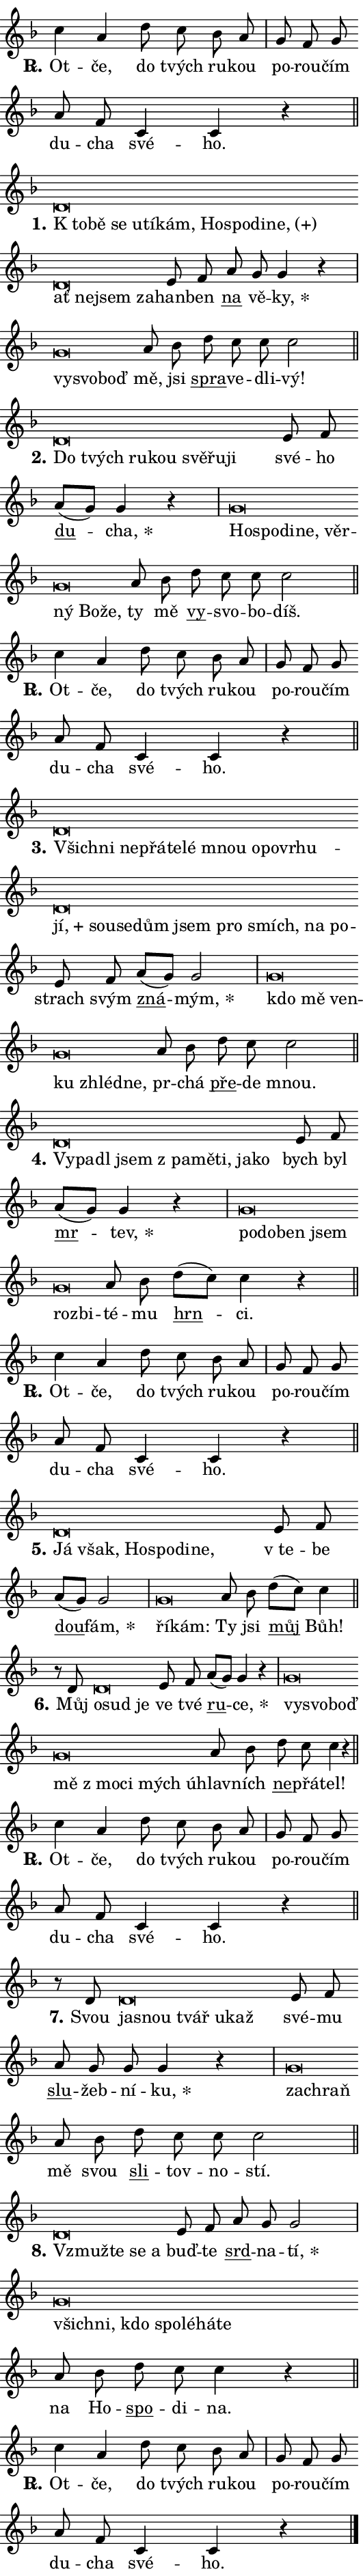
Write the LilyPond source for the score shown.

\version "2.24.0"
\header { tagline = "" }
\paper {
  indent = 0\cm
  top-margin = 0\cm
  right-margin = 0.13\cm % to fit lyric hyphens
  bottom-margin = 0\cm
  left-margin = 0\cm
  paper-width = 9\cm
  page-breaking = #ly:one-page-breaking
  system-system-spacing.basic-distance = #11
  score-system-spacing.basic-distance = #11
  ragged-last = ##f
}


%% Author: Thomas Morley
%% https://lists.gnu.org/archive/html/lilypond-user/2020-05/msg00002.html
#(define (line-position grob)
"Returns position of @var[grob} in current system:
   @code{'start}, if at first time-step
   @code{'end}, if at last time-step
   @code{'middle} otherwise
"
  (let* ((col (ly:item-get-column grob))
         (ln (ly:grob-object col 'left-neighbor))
         (rn (ly:grob-object col 'right-neighbor))
         (col-to-check-left (if (ly:grob? ln) ln col))
         (col-to-check-right (if (ly:grob? rn) rn col))
         (break-dir-left
           (and
             (ly:grob-property col-to-check-left 'non-musical #f)
             (ly:item-break-dir col-to-check-left)))
         (break-dir-right
           (and
             (ly:grob-property col-to-check-right 'non-musical #f)
             (ly:item-break-dir col-to-check-right))))
        (cond ((eqv? 1 break-dir-left) 'start)
              ((eqv? -1 break-dir-right) 'end)
              (else 'middle))))

#(define (tranparent-at-line-position vctor)
  (lambda (grob)
  "Relying on @code{line-position} select the relevant enry from @var{vctor}.
Used to determine transparency,"
    (case (line-position grob)
      ((end) (not (vector-ref vctor 0)))
      ((middle) (not (vector-ref vctor 1)))
      ((start) (not (vector-ref vctor 2))))))

noteHeadBreakVisibility =
#(define-music-function (break-visibility)(vector?)
"Makes @code{NoteHead}s transparent relying on @var{break-visibility}"
#{
  \override NoteHead.transparent =
    #(tranparent-at-line-position break-visibility)
#})

#(define delete-ledgers-for-transparent-note-heads
  (lambda (grob)
    "Reads whether a @code{NoteHead} is transparent.
If so this @code{NoteHead} is removed from @code{'note-heads} from
@var{grob}, which is supposed to be @code{LedgerLineSpanner}.
As a result ledgers are not printed for this @code{NoteHead}"
    (let* ((nhds-array (ly:grob-object grob 'note-heads))
           (nhds-list
             (if (ly:grob-array? nhds-array)
                 (ly:grob-array->list nhds-array)
                 '()))
           ;; Relies on the transparent-property being done before
           ;; Staff.LedgerLineSpanner.after-line-breaking is executed.
           ;; This is fragile ...
           (to-keep
             (remove
               (lambda (nhd)
                 (ly:grob-property nhd 'transparent #f))
               nhds-list)))
      ;; TODO find a better method to iterate over grob-arrays, similiar
      ;; to filter/remove etc for lists
      ;; For now rebuilt from scratch
      (set! (ly:grob-object grob 'note-heads)  '())
      (for-each
        (lambda (nhd)
          (ly:pointer-group-interface::add-grob grob 'note-heads nhd))
        to-keep))))

squashNotes = {
  \override NoteHead.X-extent = #'(-0.2 . 0.2)
  \override NoteHead.Y-extent = #'(-0.75 . 0)
  \override NoteHead.stencil =
    #(lambda (grob)
       (let ((pos (ly:grob-property grob 'staff-position)))
         (begin
           (if (< pos -7) (display "ERROR: Lower brevis then expected\n") (display ""))
           (if (<= pos -6) ly:text-interface::print ly:note-head::print))))
}
unSquashNotes = {
  \revert NoteHead.X-extent
  \revert NoteHead.Y-extent
  \revert NoteHead.stencil
}

hideNotes = \noteHeadBreakVisibility #begin-of-line-visible
unHideNotes = \noteHeadBreakVisibility #all-visible

% work-around for resetting accidentals
% https://lilypond.org/doc/v2.23/Documentation/notation/displaying-rhythms#unmetered-music
cadenzaMeasure = {
  \cadenzaOff
  \partial 1024 s1024
  \cadenzaOn
}

#(define-markup-command (accent layout props text) (markup?)
  "Underline accented syllable"
  (interpret-markup layout props
    #{\markup \override #'(offset . 4.3) \underline { #text }#}))

responsum = \markup \concat {
  "R" \hspace #-1.05 \path #0.1 #'((moveto 0 0.07) (lineto 0.9 0.8)) \hspace #0.05 "."
}

spaceSize = #0.6828661417322834 % exact space size for TeX Gyre Schola

\layout {
  \context {
    \Staff
    \remove "Time_signature_engraver"
    \override LedgerLineSpanner.after-line-breaking = #delete-ledgers-for-transparent-note-heads
  }
  \context {
    \Lyrics {
      \override LyricSpace.minimum-distance = \spaceSize
      \override LyricText.font-name = #"TeX Gyre Schola"
      \override LyricText.font-size = 1
      \override StanzaNumber.font-name = #"TeX Gyre Schola Bold"
      \override StanzaNumber.font-size = 1
    }
  }
  \context {
    \Score 
    \override NoteHead.text =
      #(lambda (grob) 
        (let ((pos (ly:grob-property grob 'staff-position)))
          #{\markup {
            \combine
              \halign #-0.55 \raise #(if (= pos -6) 0 0.5) \override #'(thickness . 2) \draw-line #'(3.2 . 0)
              \musicglyph "noteheads.sM1"
          }#}))
  }
}

% magnetic-lyrics.ily
%
%   written by
%     Jean Abou Samra <jean@abou-samra.fr>
%     Werner Lemberg <wl@gnu.org>
%
%   adapted by
%     Jiri Hon <jiri.hon@gmail.com>
%
% Version 2022-Apr-15

% https://www.mail-archive.com/lilypond-user@gnu.org/msg149350.html

#(define (Left_hyphen_pointer_engraver context)
   "Collect syllable-hyphen-syllable occurrences in lyrics and store
them in properties.  This engraver only looks to the left.  For
example, if the lyrics input is @code{foo -- bar}, it does the
following.

@itemize @bullet
@item
Set the @code{text} property of the @code{LyricHyphen} grob between
@q{foo} and @q{bar} to @code{foo}.

@item
Set the @code{left-hyphen} property of the @code{LyricText} grob with
text @q{foo} to the @code{LyricHyphen} grob between @q{foo} and
@q{bar}.
@end itemize

Use this auxiliary engraver in combination with the
@code{lyric-@/text::@/apply-@/magnetic-@/offset!} hook."
   (let ((hyphen #f)
         (text #f))
     (make-engraver
      (acknowledgers
       ((lyric-syllable-interface engraver grob source-engraver)
        (set! text grob)))
      (end-acknowledgers
       ((lyric-hyphen-interface engraver grob source-engraver)
        ;(when (not (grob::has-interface grob 'lyric-space-interface))
          (set! hyphen grob)));)
      ((stop-translation-timestep engraver)
       (when (and text hyphen)
         (ly:grob-set-object! text 'left-hyphen hyphen))
       (set! text #f)
       (set! hyphen #f)))))

#(define (lyric-text::apply-magnetic-offset! grob)
   "If the space between two syllables is less than the value in
property @code{LyricText@/.details@/.squash-threshold}, move the right
syllable to the left so that it gets concatenated with the left
syllable.

Use this function as a hook for
@code{LyricText@/.after-@/line-@/breaking} if the
@code{Left_@/hyphen_@/pointer_@/engraver} is active."
   (let ((hyphen (ly:grob-object grob 'left-hyphen #f)))
     (when hyphen
       (let ((left-text (ly:spanner-bound hyphen LEFT)))
         (when (grob::has-interface left-text 'lyric-syllable-interface)
           (let* ((common (ly:grob-common-refpoint grob left-text X))
                  (this-x-ext (ly:grob-extent grob common X))
                  (left-x-ext
                   (begin
                     ;; Trigger magnetism for left-text.
                     (ly:grob-property left-text 'after-line-breaking)
                     (ly:grob-extent left-text common X)))
                  ;; `delta` is the gap width between two syllables.
                  (delta (- (interval-start this-x-ext)
                            (interval-end left-x-ext)))
                  (details (ly:grob-property grob 'details))
                  (threshold (assoc-get 'squash-threshold details 0.2)))
             (when (< delta threshold)
               (let* (;; We have to manipulate the input text so that
                      ;; ligatures crossing syllable boundaries are not
                      ;; disabled.  For languages based on the Latin
                      ;; script this is essentially a beautification.
                      ;; However, for non-Western scripts it can be a
                      ;; necessity.
                      (lt (ly:grob-property left-text 'text))
                      (rt (ly:grob-property grob 'text))
                      (is-space (grob::has-interface hyphen 'lyric-space-interface))
                      (space (if is-space " " ""))
                      (extra-delta (if is-space spaceSize 0))
                      ;; Append new syllable.
                      (ltrt-space (if (and (string? lt) (string? rt))
                                (string-append lt space rt)
                                (make-concat-markup (list lt space rt))))
                      ;; Right-align `ltrt` to the right side.
                      (ltrt-space-markup (grob-interpret-markup
                               grob
                               (make-translate-markup
                                (cons (interval-length this-x-ext) 0)
                                (make-right-align-markup ltrt-space)))))
                 (begin
                   ;; Don't print `left-text`.
                   (ly:grob-set-property! left-text 'stencil #f)
                   ;; Set text and stencil (which holds all collected
                   ;; syllables so far) and shift it to the left.
                   (ly:grob-set-property! grob 'text ltrt-space)
                   (ly:grob-set-property! grob 'stencil ltrt-space-markup)
                   (ly:grob-translate-axis! grob (- (- delta extra-delta)) X))))))))))


#(define (lyric-hyphen::displace-bounds-first grob)
   ;; Make very sure this callback isn't triggered too early.
   (let ((left (ly:spanner-bound grob LEFT))
         (right (ly:spanner-bound grob RIGHT)))
     (ly:grob-property left 'after-line-breaking)
     (ly:grob-property right 'after-line-breaking)
     (ly:lyric-hyphen::print grob)))

squashThreshold = #0.4

\layout {
  \context {
    \Lyrics
    \consists #Left_hyphen_pointer_engraver
    \override LyricText.after-line-breaking =
      #lyric-text::apply-magnetic-offset!
    \override LyricHyphen.stencil = #lyric-hyphen::displace-bounds-first
    \override LyricText.details.squash-threshold = \squashThreshold
    \override LyricHyphen.minimum-distance = 0
    \override LyricHyphen.minimum-length = \squashThreshold
  }
}

squashText = \override LyricText.details.squash-threshold = 9999
unSquashText = \override LyricText.details.squash-threshold = \squashThreshold

leftText = \override LyricText.self-alignment-X = #LEFT
unLeftText = \revert LyricText.self-alignment-X

starOffset = #(lambda (grob) 
                (let ((x_offset (ly:self-alignment-interface::aligned-on-x-parent grob)))
                  (if (= x_offset 0) 0 (+ x_offset 1.2))))

star = #(define-music-function (syllable)(string?)
"Append star separator at the end of a syllable"
#{
  \once \override LyricText.X-offset = #starOffset
  \lyricmode { \markup {
    #syllable
    \override #'((font-name . "TeX Gyre Schola Bold")) \hspace #0.2 \lower #0.65 \larger "*"
  } }
#})

starAccent = #(define-music-function (syllable)(string?)
"Append star separator at the end of a syllable and make accent"
#{
  \once \override LyricText.X-offset = #starOffset
  \lyricmode { \markup {
    \accent #syllable
    \override #'((font-name . "TeX Gyre Schola Bold")) \hspace #0.2 \lower #0.65 \larger "*"
  } }
#})

breath = #(define-music-function (syllable)(string?)
"Append breathing indicator at the end of a syllable"
#{
  \lyricmode { \markup { #syllable "+" } }
#})

optionalBreath = #(define-music-function (syllable)(string?)
"Append optional breathing indicator at the end of a syllable"
#{
  \lyricmode { \markup { #syllable "(+)" } }
#})


\score {
    <<
        \new Voice = "melody" { \cadenzaOn \key f \major \relative { c''4 a d8 c bes a \cadenzaMeasure \bar "|" g f g \bar "" a f \bar "" c4 c r \cadenzaMeasure \bar "||" \break } }
        \new Lyrics \lyricsto "melody" { \lyricmode { \set stanza = \responsum
Ot -- če, do tvých ru -- kou po -- rou -- čím du -- cha své -- ho. } }
    >>
    \layout {}
}

\score {
    <<
        \new Voice = "melody" { \cadenzaOn \key f \major \relative { \squashNotes d'\breve*1/16 \hideNotes \breve*1/16 \bar "" \breve*1/16 \bar "" \breve*1/16 \bar "" \breve*1/16 \bar "" \breve*1/16 \bar "" \breve*1/16 \bar "" \breve*1/16 \bar "" \breve*1/16 \bar "" \breve*1/16 \bar "" \breve*1/16 \bar "" \breve*1/16 \bar "" \breve*1/16 \breve*1/16 \bar "" \unHideNotes \unSquashNotes e8 f \bar "" a g g4 r \cadenzaMeasure \bar "|" \squashNotes g\breve*1/16 \hideNotes \breve*1/16 \breve*1/16 \bar "" \unHideNotes \unSquashNotes a8 bes \bar "" d c c c2 \cadenzaMeasure \bar "||" \break } }
        \new Lyrics \lyricsto "melody" { \lyricmode { \set stanza = "1."
\leftText "K to" -- \squashText bě se u -- tí -- kám, Ho -- spo -- di -- \optionalBreath ne, ať nej -- sem za -- \unLeftText \unSquashText han -- ben \markup \accent na vě -- \star ky, \leftText vy -- \squashText svo -- boď \unLeftText \unSquashText mě, jsi \markup \accent spra -- ve -- dli -- vý! } }
    >>
    \layout {}
}

\score {
    <<
        \new Voice = "melody" { \cadenzaOn \key f \major \relative { \squashNotes d'\breve*1/16 \hideNotes \breve*1/16 \bar "" \breve*1/16 \bar "" \breve*1/16 \bar "" \breve*1/16 \bar "" \breve*1/16 \breve*1/16 \bar "" \unHideNotes \unSquashNotes e8 f \bar "" a[( g)] g4 r \cadenzaMeasure \bar "|" \squashNotes g\breve*1/16 \hideNotes \breve*1/16 \bar "" \breve*1/16 \bar "" \breve*1/16 \bar "" \breve*1/16 \bar "" \breve*1/16 \bar "" \breve*1/16 \breve*1/16 \bar "" \unHideNotes \unSquashNotes a8 bes \bar "" d c c c2 \cadenzaMeasure \bar "||" \break } }
        \new Lyrics \lyricsto "melody" { \lyricmode { \set stanza = "2."
\leftText Do \squashText tvých ru -- kou svě -- řu -- ji \unLeftText \unSquashText své -- ho \markup \accent du -- \star cha, \leftText Ho -- \squashText spo -- di -- ne, věr -- ný Bo -- že, \unLeftText \unSquashText ty mě \markup \accent vy -- svo -- bo -- díš. } }
    >>
    \layout {}
}

\score {
    <<
        \new Voice = "melody" { \cadenzaOn \key f \major \relative { c''4 a d8 c bes a \cadenzaMeasure \bar "|" g f g \bar "" a f \bar "" c4 c r \cadenzaMeasure \bar "||" \break } }
        \new Lyrics \lyricsto "melody" { \lyricmode { \set stanza = \responsum
Ot -- če, do tvých ru -- kou po -- rou -- čím du -- cha své -- ho. } }
    >>
    \layout {}
}

\score {
    <<
        \new Voice = "melody" { \cadenzaOn \key f \major \relative { \squashNotes d'\breve*1/16 \hideNotes \breve*1/16 \bar "" \breve*1/16 \bar "" \breve*1/16 \bar "" \breve*1/16 \bar "" \breve*1/16 \bar "" \breve*1/16 \bar "" \breve*1/16 \bar "" \breve*1/16 \bar "" \breve*1/16 \bar "" \breve*1/16 \bar "" \breve*1/16 \bar "" \breve*1/16 \bar "" \breve*1/16 \bar "" \breve*1/16 \bar "" \breve*1/16 \bar "" \breve*1/16 \bar "" \breve*1/16 \bar "" \breve*1/16 \breve*1/16 \bar "" \unHideNotes \unSquashNotes e8 f \bar "" a[( g)] g2 \cadenzaMeasure \bar "|" \squashNotes g\breve*1/16 \hideNotes \breve*1/16 \bar "" \breve*1/16 \bar "" \breve*1/16 \bar "" \breve*1/16 \breve*1/16 \bar "" \unHideNotes \unSquashNotes a8 bes \bar "" d c c2 \cadenzaMeasure \bar "||" \break } }
        \new Lyrics \lyricsto "melody" { \lyricmode { \set stanza = "3."
\leftText Všich -- \squashText ni ne -- přá -- te -- lé mnou o -- po -- vr -- hu -- \breath "jí," sou -- se -- dům jsem pro smích, na po -- \unLeftText \unSquashText strach svým \markup \accent zná -- \star mým, \leftText kdo \squashText mě ven -- ku zhléd -- ne, \unLeftText \unSquashText pr -- chá \markup \accent pře -- de mnou. } }
    >>
    \layout {}
}

\score {
    <<
        \new Voice = "melody" { \cadenzaOn \key f \major \relative { \squashNotes d'\breve*1/16 \hideNotes \breve*1/16 \bar "" \breve*1/16 \bar "" \breve*1/16 \bar "" \breve*1/16 \bar "" \breve*1/16 \bar "" \breve*1/16 \bar "" \breve*1/16 \breve*1/16 \bar "" \unHideNotes \unSquashNotes e8 f \bar "" a[( g)] g4 r \cadenzaMeasure \bar "|" \squashNotes g\breve*1/16 \hideNotes \breve*1/16 \bar "" \breve*1/16 \bar "" \breve*1/16 \bar "" \breve*1/16 \breve*1/16 \bar "" \unHideNotes \unSquashNotes a8 bes \bar "" d[( c)] c4 r \cadenzaMeasure \bar "||" \break } }
        \new Lyrics \lyricsto "melody" { \lyricmode { \set stanza = "4."
\leftText Vy -- \squashText pa -- dl jsem "z pa" -- mě -- ti, ja -- ko \unLeftText \unSquashText bych byl \markup \accent mr -- \star tev, \leftText po -- \squashText do -- ben jsem roz -- bi -- \unLeftText \unSquashText té -- mu \markup \accent hrn -- ci. } }
    >>
    \layout {}
}

\score {
    <<
        \new Voice = "melody" { \cadenzaOn \key f \major \relative { c''4 a d8 c bes a \cadenzaMeasure \bar "|" g f g \bar "" a f \bar "" c4 c r \cadenzaMeasure \bar "||" \break } }
        \new Lyrics \lyricsto "melody" { \lyricmode { \set stanza = \responsum
Ot -- če, do tvých ru -- kou po -- rou -- čím du -- cha své -- ho. } }
    >>
    \layout {}
}

\score {
    <<
        \new Voice = "melody" { \cadenzaOn \key f \major \relative { \squashNotes d'\breve*1/16 \hideNotes \breve*1/16 \bar "" \breve*1/16 \bar "" \breve*1/16 \bar "" \breve*1/16 \breve*1/16 \bar "" \unHideNotes \unSquashNotes e8 f \bar "" a[( g)] g2 \cadenzaMeasure \bar "|" \squashNotes g\breve*1/16 \hideNotes \breve*1/16 \bar "" \unHideNotes \unSquashNotes a8 bes \bar "" d[( c)] c4 \cadenzaMeasure \bar "||" \break } }
        \new Lyrics \lyricsto "melody" { \lyricmode { \set stanza = "5."
\leftText Já \squashText však, Ho -- spo -- di -- ne, \unLeftText \unSquashText "v te" -- be \markup \accent dou -- \star fám, \leftText ří -- \squashText kám: \unLeftText \unSquashText Ty jsi \markup \accent můj Bůh! } }
    >>
    \layout {}
}

\score {
    <<
        \new Voice = "melody" { \cadenzaOn \key f \major \relative { r8 d' \squashNotes d\breve*1/16 \hideNotes \breve*1/16 \breve*1/16 \bar "" \unHideNotes \unSquashNotes e8 f \bar "" a[( g)] g4 r \cadenzaMeasure \bar "|" \squashNotes g\breve*1/16 \hideNotes \breve*1/16 \bar "" \breve*1/16 \bar "" \breve*1/16 \bar "" \breve*1/16 \bar "" \breve*1/16 \bar "" \breve*1/16 \breve*1/16 \bar "" \unHideNotes \unSquashNotes a8 bes \bar "" d c c4 r \cadenzaMeasure \bar "||" \break } }
        \new Lyrics \lyricsto "melody" { \lyricmode { \set stanza = "6."
Můj \leftText o -- \squashText sud je \unLeftText \unSquashText ve tvé \markup \accent ru -- \star ce, \leftText vy -- \squashText svo -- boď mě "z mo" -- ci mých ú -- \unLeftText \unSquashText hlav -- ních \markup \accent ne -- přá -- tel! } }
    >>
    \layout {}
}

\score {
    <<
        \new Voice = "melody" { \cadenzaOn \key f \major \relative { c''4 a d8 c bes a \cadenzaMeasure \bar "|" g f g \bar "" a f \bar "" c4 c r \cadenzaMeasure \bar "||" \break } }
        \new Lyrics \lyricsto "melody" { \lyricmode { \set stanza = \responsum
Ot -- če, do tvých ru -- kou po -- rou -- čím du -- cha své -- ho. } }
    >>
    \layout {}
}

\score {
    <<
        \new Voice = "melody" { \cadenzaOn \key f \major \relative { r8 d' \squashNotes d\breve*1/16 \hideNotes \breve*1/16 \bar "" \breve*1/16 \bar "" \breve*1/16 \breve*1/16 \bar "" \unHideNotes \unSquashNotes e8 f \bar "" a g g g4 r \cadenzaMeasure \bar "|" \squashNotes g\breve*1/16 \hideNotes \breve*1/16 \bar "" \unHideNotes \unSquashNotes a8 bes \bar "" d c c c2 \cadenzaMeasure \bar "||" \break } }
        \new Lyrics \lyricsto "melody" { \lyricmode { \set stanza = "7."
Svou \leftText ja -- \squashText snou tvář u -- kaž \unLeftText \unSquashText své -- mu \markup \accent slu -- žeb -- ní -- \star ku, \leftText za -- \squashText chraň \unLeftText \unSquashText mě svou \markup \accent sli -- tov -- no -- stí. } }
    >>
    \layout {}
}

\score {
    <<
        \new Voice = "melody" { \cadenzaOn \key f \major \relative { \squashNotes d'\breve*1/16 \hideNotes \breve*1/16 \bar "" \breve*1/16 \breve*1/16 \bar "" \unHideNotes \unSquashNotes e8 f \bar "" a g g2 \cadenzaMeasure \bar "|" \squashNotes g\breve*1/16 \hideNotes \breve*1/16 \bar "" \breve*1/16 \bar "" \breve*1/16 \bar "" \breve*1/16 \bar "" \breve*1/16 \breve*1/16 \bar "" \unHideNotes \unSquashNotes a8 bes \bar "" d c c4 r \cadenzaMeasure \bar "||" \break } }
        \new Lyrics \lyricsto "melody" { \lyricmode { \set stanza = "8."
\leftText Vzmuž -- \squashText te se a \unLeftText \unSquashText buď -- te \markup \accent srd -- na -- \star tí, \leftText všich -- \squashText ni, kdo spo -- lé -- há -- te \unLeftText \unSquashText na Ho -- \markup \accent spo -- di -- na. } }
    >>
    \layout {}
}

\score {
    <<
        \new Voice = "melody" { \cadenzaOn \key f \major \relative { c''4 a d8 c bes a \cadenzaMeasure \bar "|" g f g \bar "" a f \bar "" c4 c r \cadenzaMeasure \bar "||" \break } \bar "|." }
        \new Lyrics \lyricsto "melody" { \lyricmode { \set stanza = \responsum
Ot -- če, do tvých ru -- kou po -- rou -- čím du -- cha své -- ho. } }
    >>
    \layout {}
}
